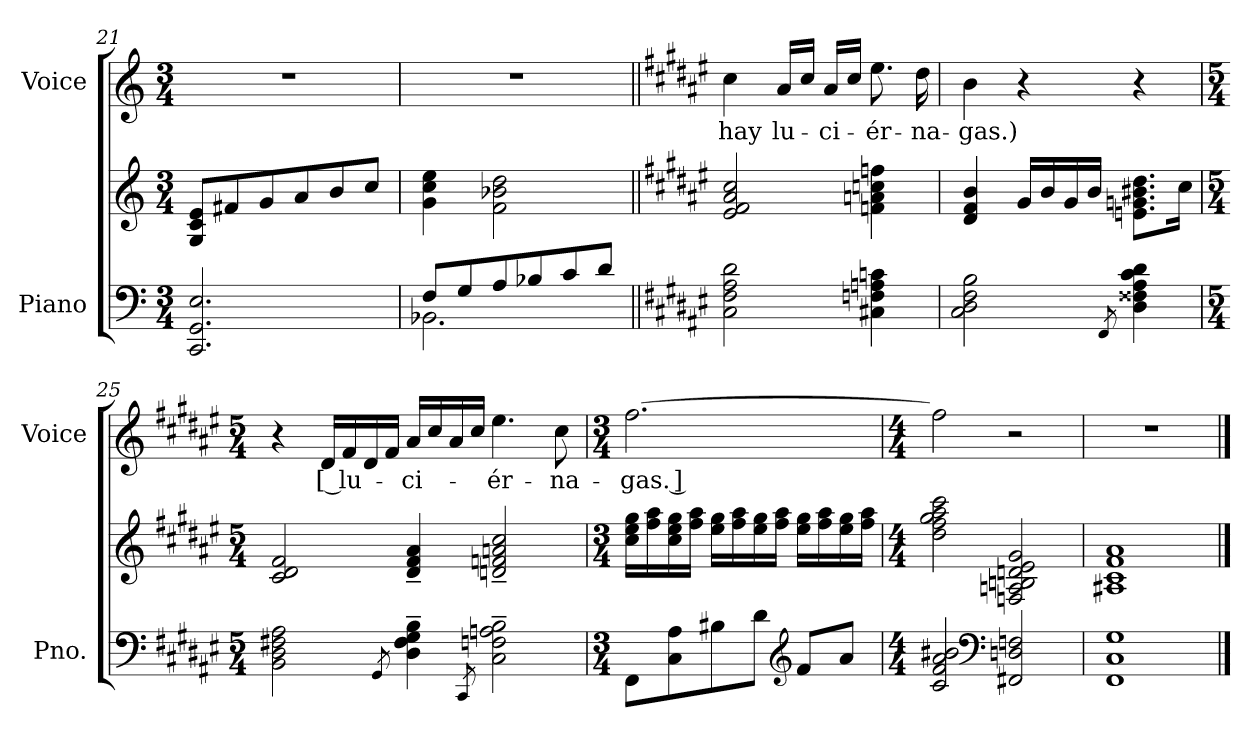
**kern	**kern	**kern	**text
*part2	*part2	*part1	*part1
*staff3	*staff2	*staff1	*staff1
*I"Piano	*	*I"Voice	*
*I'Pno.	*	*I'Voice	*
*clefF4	*clefG2	*clefG2	*
*k[]	*k[]	*k[]	*
*C:	*C:	*C:	*
*M3/4	*M3/4	*M3/4	*
=21	=21	=21	=21
!	!	!LO:N:vis=1	!
2.CCi/ 2.GGi 2.Ei	8Gi/ 8ci 8eiL	2.r	.
.	8f#Xi/	.	.
.	8gi/	.	.
.	8ai/	.	.
.	8bi/	.	.
.	8cci/J	.	.
!!LO:PB:g=z
=22	=22	=22	=22
*^	*	*	*
!	!	!	!LO:N:vis=1	!
8Fi/L	2.BB-Xi\	4gi\ 4cci 4eei	2.r	.
8Gi/	.	.	.	.
8Ai/	.	2fi\ 2b-Xi 2ddi	.	.
8B-Xi/	.	.	.	.
8ci/	.	.	.	.
8di/J	.	.	.	.
*v	*v	*	*	*
=23||	=23||	=23||	=23||
*k[f#c#g#d#a#e#]	*k[f#c#g#d#a#e#]	*k[f#c#g#d#a#e#]	*
*F#:	*F#:	*F#:	*
!	!	!	!LO:LY:b:color=#000000
2C#i\ 2F#i 2A#i 2d#i	2e#i/ 2f#i 2a#i 2cc#i	4cc#i\	hay
!	!	!	!LO:LY:b:color=#000000
.	.	16a#i/LL	lu-
.	.	16cc#i/JJ	.
!	!	!	!LO:LY:b:color=#000000
.	.	16a#i/LL	-ci-
.	.	16cc#i/JJ	.
!	!	!	!LO:LY:b:color=#000000
4C#Xi\ 4Fni 4Ani 4cni	4fni\ 4ani 4ccni 4ffni	8.ee#i\	-ér-
!	!	!	!LO:LY:b:color=#000000
.	.	16dd#i\	-na-
=24	=24	=24	=24
!	!	!	!LO:LY:b:color=#000000
2C#i\ 2D#i 2F#i 2Bi	4d#i/ 4f#i 4bi	4bi\	-gas.)
.	16g#i/LL	4r	.
.	16bi/	.	.
.	16g#i/	.	.
.	16bi/JJ	.	.
8qFF#i/	.	.	.
4D#i\ 4F##Xi 4A#i 4c#i 4d#i	8.eni\ 8.gni 8.b#Xi 8.dd#iL	4r	.
.	16cc#i\Jk	.	.
!!LO:LB:g=z
=25	=25	=25	=25
*M5/4	*M5/4	*M5/4	*
2BBi\ 2D#i 2F#Xi 2A#i	2c#i/ 2d#i 2f#i	4r	.
!	!	!	!LO:LY:b:color=#000000
.	.	16d#i/LL	[ lu-
.	.	16f#i/	.
.	.	16d#i/	.
.	.	16f#i/JJ	.
8qGG#i/	.	.	.
!	!	!	!LO:LY:b:color=#000000
4D#i\~ 4F#i~ 4G#i~ 4Bi~	4d#i/~ 4f#i~ 4a#i~	16a#i/LL	-ci-
.	.	16cc#i/	.
.	.	16a#i/	.
.	.	16cc#i/JJ	.
8qCC#i/	.	.	.
!	!	!	!LO:LY:b:color=#000000
2C#i\~ 2Fni~ 2Ani~ 2Bi~	2dni/~ 2fni~ 2ani~ 2cc#i~	4.ee#i\	-ér-
!	!	!	!LO:LY:b:color=#000000
.	.	8cc#i\	-na-
!!LO:LB:g=z
=26	=26	=26	=26
*M3/4	*M3/4	*M3/4	*
!	!	!	!LO:LY:b:color=#000000
8FF#i\L	16cc#i\ 16ee#i 16gg#iLL	[>2.ff#i\	-gas. ]
.	16ff#i\ 16aa#i	.	.
8C#i\ 8A#i	16cc#i\ 16ee#i 16gg#i	.	.
.	16ff#i\ 16aa#iJJ	.	.
8B#Xi\	16ee#i\ 16gg#iLL	.	.
.	16ff#i\ 16aa#i	.	.
8d#i\J	16ee#i\ 16gg#i	.	.
.	16ff#i\ 16aa#iJJ	.	.
*clefG2	*	*	*
8f#i/L	16ee#i\ 16gg#iLL	.	.
.	16ff#i\ 16aa#i	.	.
8a#i/J	16ee#i\ 16gg#i	.	.
.	16ff#i\ 16aa#iJJ	.	.
=27	=27	=27	=27
*M4/4	*M4/4	*M4/4	*
2c#i/ 2f#i 2a#i 2b#Xi	2dd#i\ 2ff#i 2gg#i 2aa#i 2ccc#i	2ff#i\]	.
*clefF4	*	*	*
2FF#Xi/ 2Dni 2Fni	2Fni/ 2Ani 2Bni 2dni 2e#i 2g#i	2r	.
=28	=28	=28	=28
1FF#i 1C#i 1G#i	1A#Xi 1c#i 1f#i 1a#i	1r	.
==	==	==	==
*-	*-	*-	*-
